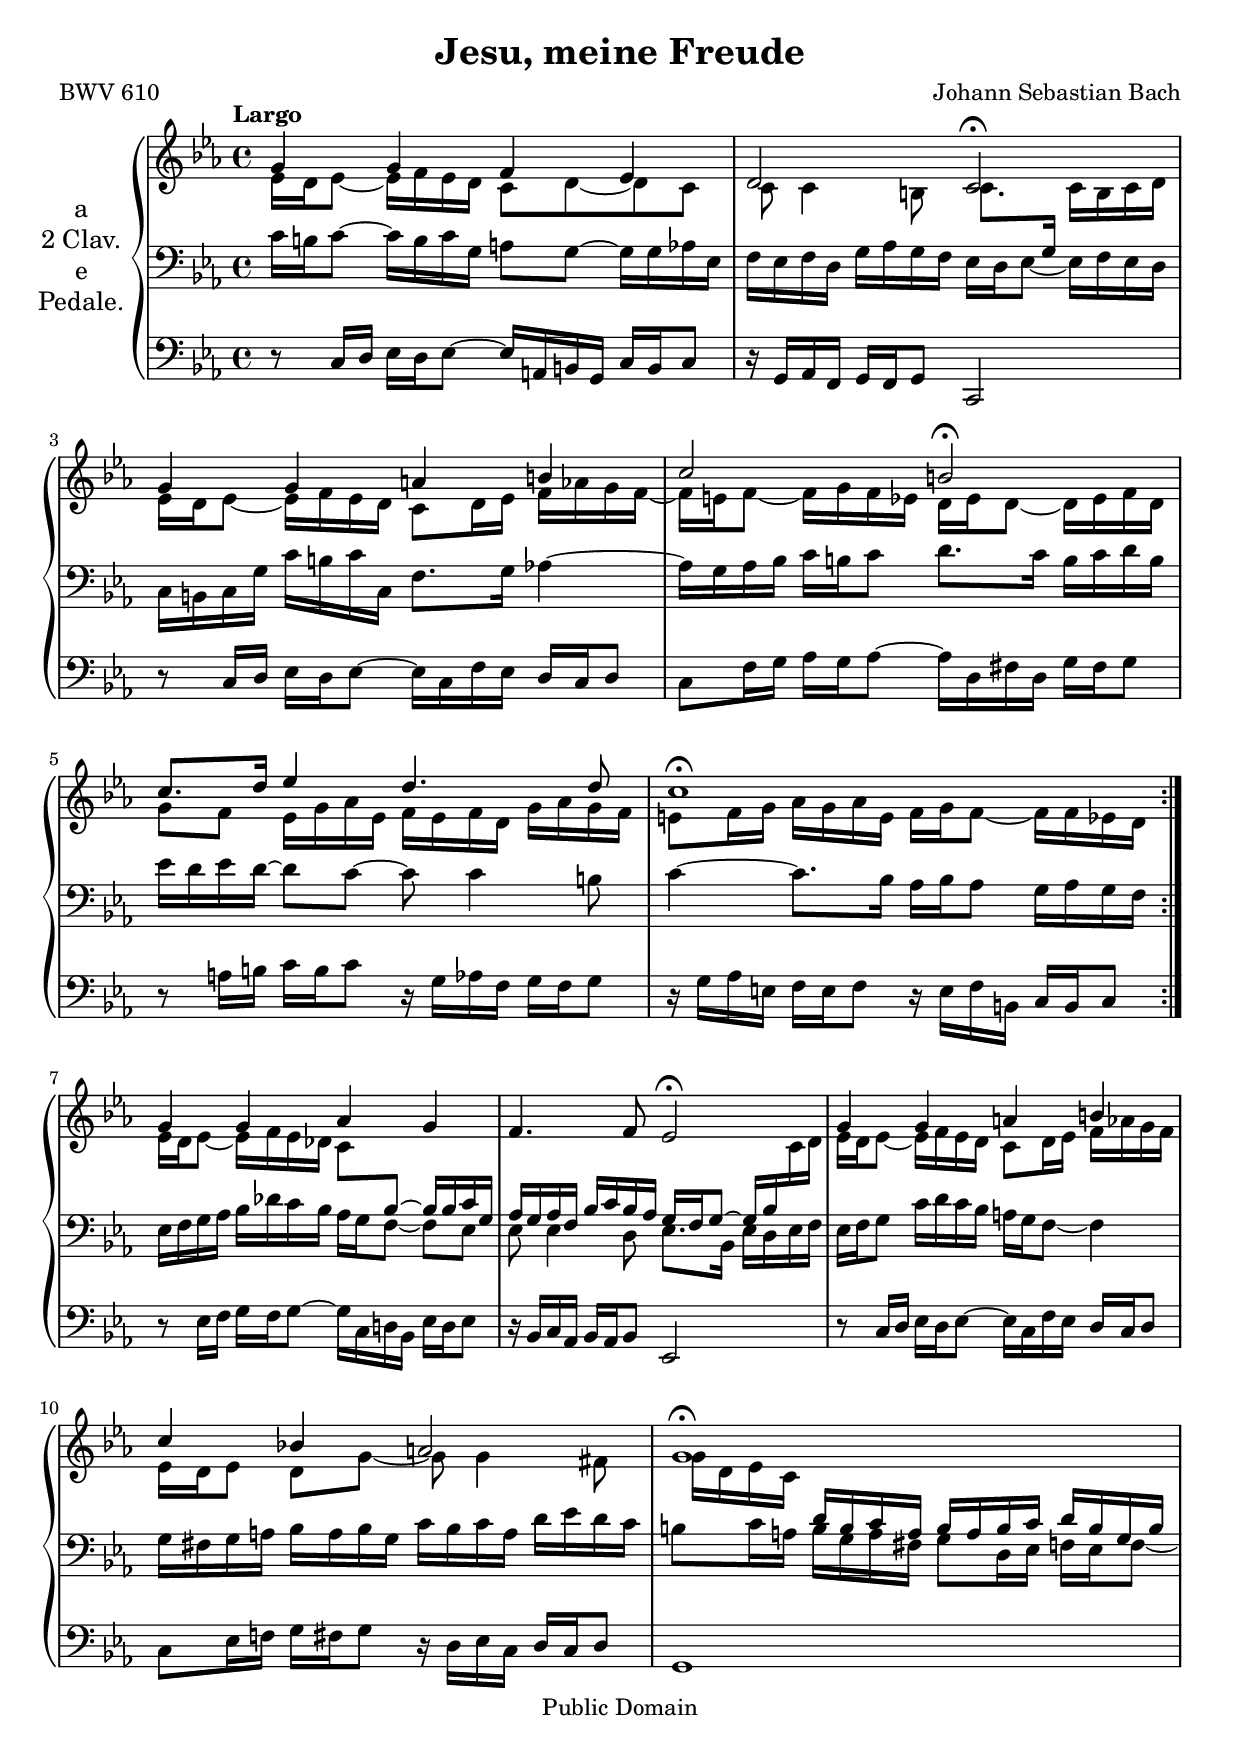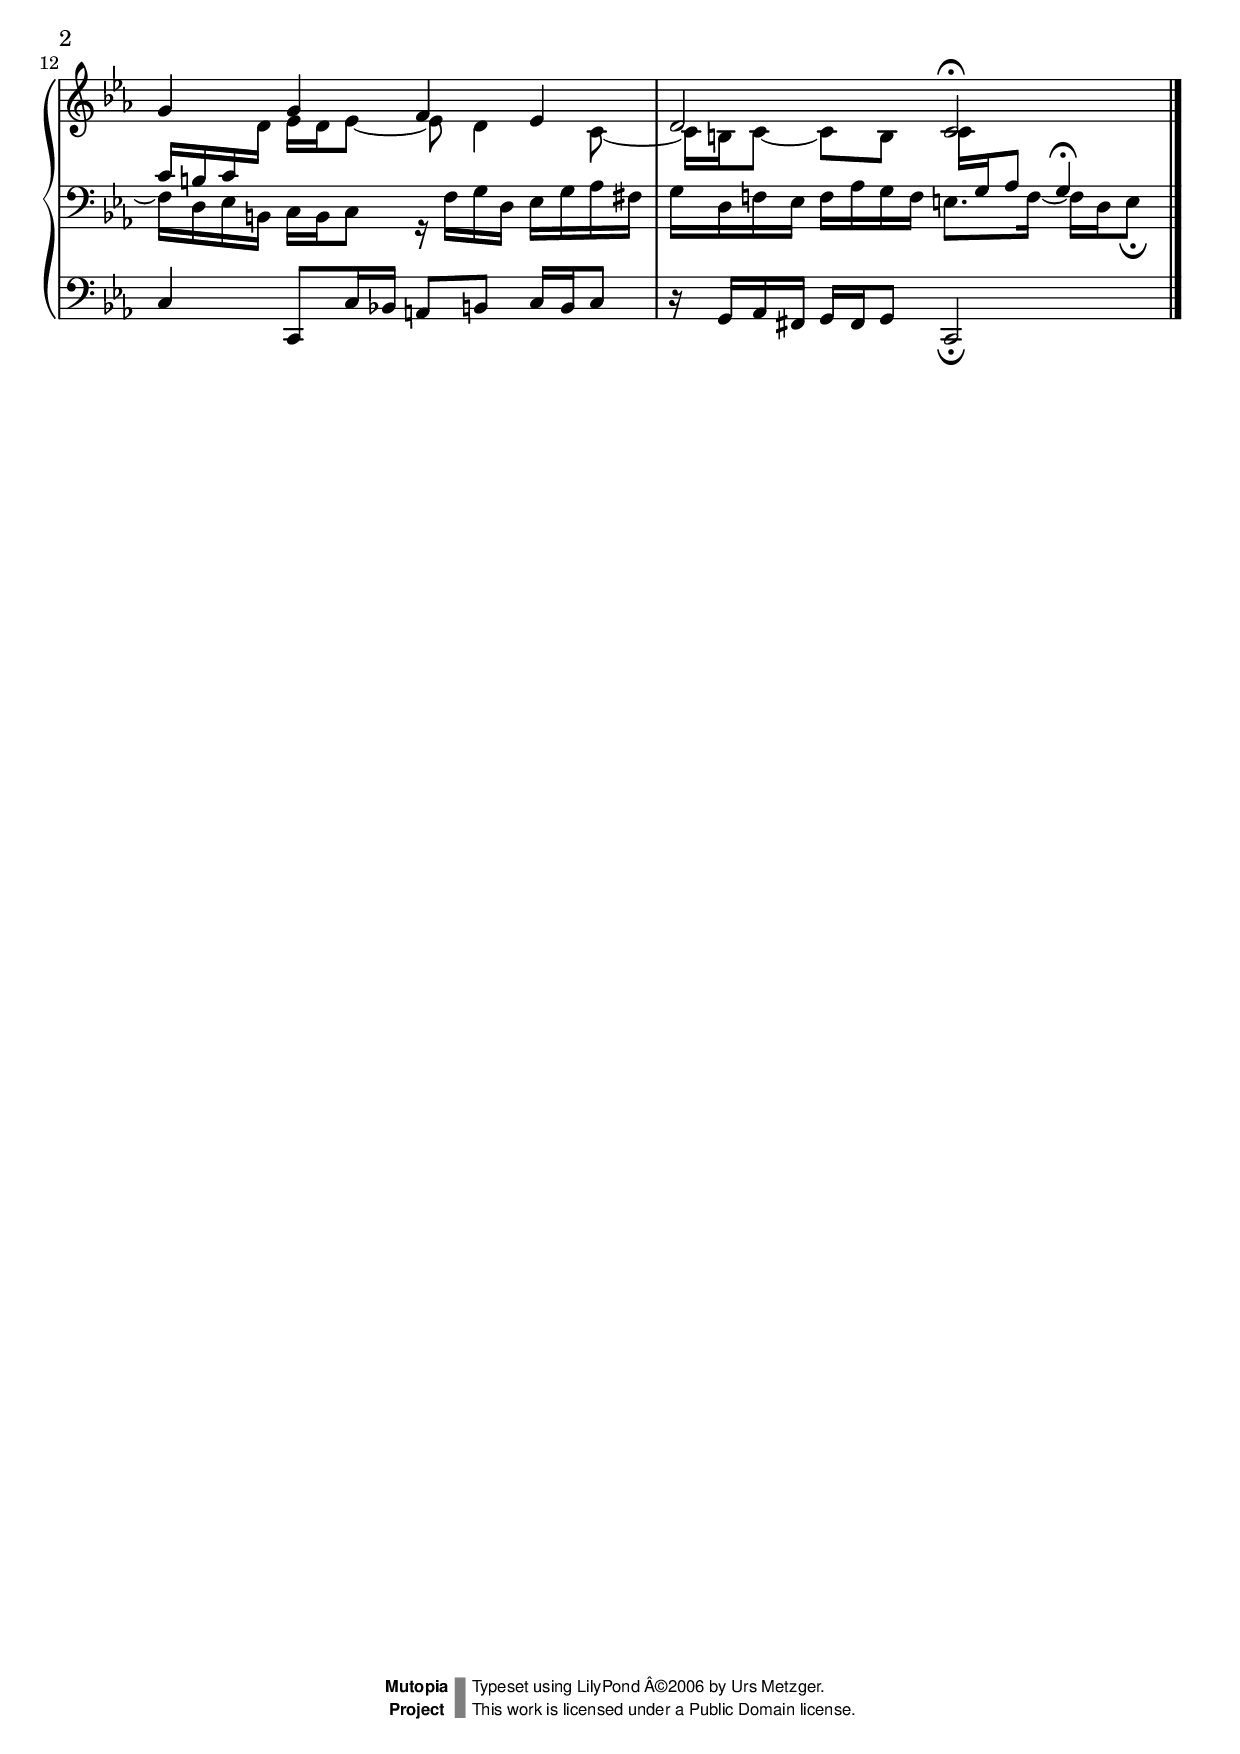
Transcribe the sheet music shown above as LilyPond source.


\version "2.21.0"
%\include "example-header.ily"


\header {
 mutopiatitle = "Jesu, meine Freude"
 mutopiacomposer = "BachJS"
 poet = "BWV 610"
 %mutopiaopus = "BWV 610"
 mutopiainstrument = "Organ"
 date = ""
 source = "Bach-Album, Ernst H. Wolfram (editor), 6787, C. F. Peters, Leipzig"
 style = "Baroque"
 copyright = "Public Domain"
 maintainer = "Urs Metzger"
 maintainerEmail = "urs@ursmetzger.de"
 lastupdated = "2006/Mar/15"

 title = "Jesu, meine Freude"
 composer = "Johann Sebastian Bach"
 %opus="BWV 610"

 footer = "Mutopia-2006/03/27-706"
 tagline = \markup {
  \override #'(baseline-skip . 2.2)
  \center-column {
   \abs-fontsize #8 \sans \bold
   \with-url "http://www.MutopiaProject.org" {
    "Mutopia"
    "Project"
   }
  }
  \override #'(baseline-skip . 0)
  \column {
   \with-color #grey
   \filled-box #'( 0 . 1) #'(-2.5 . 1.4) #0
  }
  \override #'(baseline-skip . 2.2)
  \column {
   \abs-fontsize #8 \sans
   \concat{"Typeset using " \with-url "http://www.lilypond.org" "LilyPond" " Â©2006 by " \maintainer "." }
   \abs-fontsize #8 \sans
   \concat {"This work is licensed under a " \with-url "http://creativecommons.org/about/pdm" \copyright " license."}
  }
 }
}

\include "deutsch.ly"

global = {
   \key c \minor
   \time 4/4
   \tempo Largo
   \accidentalStyle default
}

halsup = {
  \voiceOne
}

halsdown = {
  \voiceTwo
}

staffup = {
   \change Staff = "right" \halsdown
}

staffdown = {
   \change Staff = "left" \halsup
}

sopran = {
   \new Voice \relative g' {
      \global
      \halsup
      \repeat volta 2 {
         g4 g f es
         d2 c\fermata
         g'4 g a h
         c2 h\fermata
         %% Takt 5 ==============================================
         c8. d16 es4 d4. d8
         c1\fermata
      }
      g4 g as g
      f4. f8 es2\fermata
      g4 g a h
      %% Takt 10 =============================================
      c4 b! a2
      g1\fermata
      g4 g f es
      d2 c2\fermata \bar "|."
   }
}

alt = {
   \new Voice \relative es' {
      \global
      \halsdown
      \repeat volta 2 {
         es16 d es8~ 16 f es d c8 d~ d c
         c8 c4 h8 c8. \staffdown g16 \staffup c h c d
         es16 d es8~ 16 f es d c8 d16 es f as g f~
         16 e f8~ 16 g f es d es d8~ 16 es f d
         %% Takt 5 ==============================================
         g8 f es16 g as es f es f d g as g f
         e8 f16 g as g as e f g f8~ 16 f es d
      }
      es16 d es8~ 16 f es des c8 \staffdown b~ 16 b c g
      as16 g as f b c b as g f g8~ 16 b \staffup c d
      es16 d es8~ 16 f es d c8 d16 es f as g f
      %% Takt 10 =============================================
      es16 d es8 d g~g g4 fis8
      g16 d es c \staffdown d h c a h a h c d h g h
      c16 h c \staffup d es d es8~ 8 d4 c8~
      16 h c8~ 8 h c16 \staffdown g as8 g4\fermata
   }
}

tenor = {
   \new Voice \relative {
      \global
      \repeat volta 2 {
         c'16 h c8~ 16 h c g a8 g~ 16 g as es
         f16 es f d g as g f es d \tieDown es8~ 16 \tieNeutral f es d
         c16 h c g' c h c c, f8. g16 as!4~
         16 g as b c h c8 d8. c16 h c d h
         %% Takt 5 ==============================================
         es16 d es d~ 8 c~c c4 h8
         c4~ 8. b16 as b as8 g16 as g f
      }
      \halsdown es16 f g as b des c b as g f8~ 8 es
      es8 es4 d8 es8. b16 es d es f
      es16 f g8 c16 d c b a g f8~ 4
      %% Takt 10 =============================================
      g16 fis g a b a b g c b c a d es d c
      h8 c16 a h g a fis g8 d16 es f es f8~
      16 d es h c h c8 r16 f g d es g as fis
      g16 d f! es f as g f e8. f16~ 16 d e8\fermata
   }
}

right = {
   \clef treble
   <<
   \alt
   \sopran
   >>
}

left = {
   \clef bass
   <<
   \tenor
   >>
}

pedal = {
   \global
   \clef "bass"
   \relative {
      \repeat volta 2 {
         r8 c16 d es d es8~ 16 a, h g c h c8
         r16 g as f g f g8 c,2
         r8 c'16 d es d es8~ 16 c f es d c d8
         c8 f16 g as g as8~ 16 d, fis d g fis g8
         %% Takt 5 ==============================================
         r8 a16 h c h c8
         r16 g as f g f g8
         r16 g as e f e f8 r16 e f h, c h c8
      }
      r8 es16  f g f g8~ 16 c, d! b es d es8
      r16 b c as b as b8 es,2
      r8 c'16 d es d es8~ 16 c f es d c d8
      %% Takt 10 =============================================
      c8 es16 f! g fis g8 r16 d es c d c d8
      g,1
      c4 c,8 c'16 b! a8 h c16 h c8
      r16 g as fis g fis g8 c,2_\fermata
   }
}

\score {
   \new PianoStaff
      { \set PianoStaff.instrumentName = \markup { \large \center-column {
          "a" "" "2 Clav." "" "e"  ""  "Pedale." } \hspace #0.5 }
      <<
         \context Staff = right
         {
            \context Voice = right \right
         }
         \context Staff = left {
            \context Voice = left \left
         }
         \context Staff = pedal {
            \context Voice = pedal \pedal
         }
      >>
   }
   \layout{}
}

